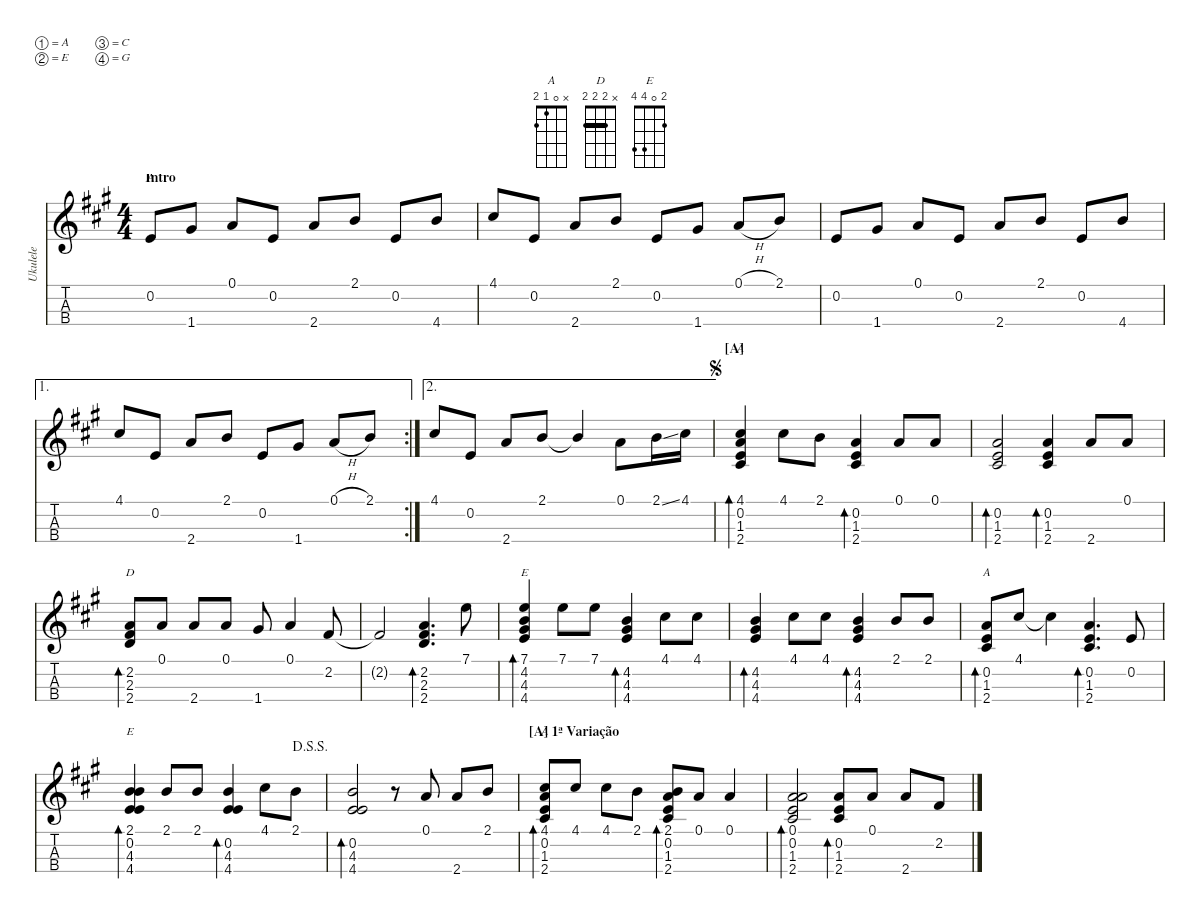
\defaultSystemsLayout 4
\hideDynamics
\bracketExtendMode nobrackets
\otherSystemsTrackNameOrientation horizontal
\defaultBarNumberDisplay Hide
\track ("Ukulele" "Ukulele") {defaultSystemsLayout 5 instrument acousticguitarnylon}
\staff {score tabs}
\tuning (A4 E4 C4 G4)
\displaytranspose 0
\chord ("A" x 0 x x)
\chord ("A" 4 0 1 2)
\chord ("D" x 2 2 2) {barre (2 2)}
\chord ("E" 7 4 4 4) {firstfret 4 barre (4 4)}
\chord ("A" x 0 1 2)
\chord ("E" 2 0 4 4)
\ts (4 4)
\section ("" "Intro")
\tempo (120 hide)
\clef g2
\ks a
0.2{acc forcenatural}.8{ch "A" dy mf instrument acousticguitarnylon beam Up} 1.4{acc #}.8{beam Up} 0.1{acc forcenatural}.8{beam Up} 0.2{acc forcenatural}.8{beam Up} 2.4{acc forcenatural}.8{beam Up} 2.1{acc forcenatural}.8{beam Up} 0.2{acc forcenatural}.8{beam Up} 4.4{acc forcenatural}.8{beam Up} |
4.1{acc #}.8{beam Up} 0.2{acc forcenatural}.8{beam Up} 2.4{acc forcenatural}.8{beam Up} 2.1{acc forcenatural}.8{beam Up} 0.2{acc forcenatural}.8{beam Up} 1.4{acc #}.8{beam Up} 0.1{h acc forcenatural}.8{beam Up} 2.1{acc forcenatural}.8{beam Up} |
0.2{acc forcenatural}.8{beam Up} 1.4{acc #}.8{beam Up} 0.1{acc forcenatural}.8{beam Up} 0.2{acc forcenatural}.8{beam Up} 2.4{acc forcenatural}.8{beam Up} 2.1{acc forcenatural}.8{beam Up} 0.2{acc forcenatural}.8{beam Up} 4.4{acc forcenatural}.8{beam Up} |
\ae 1
\rc 2
4.1{acc #}.8{beam Up} 0.2{acc forcenatural}.8{beam Up} 2.4{acc forcenatural}.8{beam Up} 2.1{acc forcenatural}.8{beam Up} 0.2{acc forcenatural}.8{beam Up} 1.4{acc #}.8{beam Up} 0.1{h acc forcenatural}.8{beam Up} 2.1{acc forcenatural}.8{beam Up} |
\ae 2
4.1{acc #}.8{beam Up} 0.2{acc forcenatural}.8{beam Up} 2.4{acc forcenatural}.8{beam Up} 2.1{acc forcenatural}.8{beam Up} 2.1{t acc forcenatural}.4{beam Up} 0.1{acc forcenatural}.8{beam Down} 2.1{ss acc forcenatural}.16{beam Down} 4.1{acc #}.16{beam Down} |
\section ("A" "")
\jump segno
(4.1{acc #} 1.3{acc #} 0.2{acc forcenatural} 2.4{acc forcenatural}).4{bd 30 ch "A" beam Up} 4.1{acc #}.8{beam Down} 2.1{acc forcenatural}.8{beam Down} (2.4{acc forcenatural} 0.2{acc forcenatural} 1.3{acc #}).4{bd 30 beam Up} 0.1{acc forcenatural}.8{beam Up} 0.1{acc forcenatural}.8{beam Up} |
(2.4{acc forcenatural} 0.2{acc forcenatural} 1.3{acc #}).2{bd 30 beam Up} (2.4{acc forcenatural} 0.2{acc forcenatural} 1.3{acc #}).4{bd 30 beam Up} 2.4{acc forcenatural}.8{beam Up} 0.1{acc forcenatural}.8{beam Up} |
(2.3{acc forcenatural} 2.2{acc #} 2.4{acc forcenatural}).8{bd 30 ch "D" beam Up} 0.1{acc forcenatural}.8{beam Up} 2.4{acc forcenatural}.8{beam Up} 0.1{acc forcenatural}.8{beam Up} 1.4{acc #}.8{beam Up} 0.1{acc forcenatural}.4{beam Up} 2.2{acc #}.8{beam Up} |
2.2{t acc #}.2{beam Up} (2.2{acc #} 2.3{acc forcenatural} 2.4{acc forcenatural}).4{d bd 30 beam Up} 7.1{acc forcenatural}.8{beam Down} |
(7.1{acc forcenatural} 4.3{acc forcenatural} 4.2{acc #} 4.4{acc forcenatural}).4{bd 30 ch "E" beam Up} 7.1{acc forcenatural}.8{beam Down} 7.1{acc forcenatural}.8{beam Down} (4.4{acc forcenatural} 4.2{acc #} 4.3{acc forcenatural}).4{bd 30 beam Up} 4.1{acc #}.8{beam Down} 4.1{acc #}.8{beam Down} |
(4.4{acc forcenatural} 4.2{acc #} 4.3{acc forcenatural}).4{bd 30 beam Up} 4.1{acc #}.8{beam Down} 4.1{acc #}.8{beam Down} (4.4{acc forcenatural} 4.2{acc #} 4.3{acc forcenatural}).4{bd 30 beam Up} 2.1{acc forcenatural}.8{beam Up} 2.1{acc forcenatural}.8{beam Up} |
(1.3{acc #} 0.2{acc forcenatural} 2.4{acc forcenatural}).8{bd 30 ch "A" beam Up} 4.1{acc #}.8{beam Up} 4.1{t acc #}.4{beam Down} (2.4{acc forcenatural} 0.2{acc forcenatural} 1.3{acc #}).4{d bd 30 beam Up} 0.2{acc forcenatural}.8{beam Up} |
\jump dalsegnosegno
(2.1{acc forcenatural} 0.2{acc forcenatural} 4.3{acc forcenatural} 4.4{acc forcenatural}).4{bd 30 ch "E" beam Up} 2.1{acc forcenatural}.8{beam Up} 2.1{acc forcenatural}.8{beam Up} (0.2{acc forcenatural} 4.3{acc forcenatural} 4.4{acc forcenatural}).4{bd 30 beam Up} 4.1{acc #}.8{beam Down} 2.1{acc forcenatural}.8{beam Down} |
(0.2{acc forcenatural} 4.3{acc forcenatural} 4.4{acc forcenatural}).2{bd 30 beam Up} r.8{beam Up} 0.1{acc forcenatural}.8{beam Up} 2.4{acc forcenatural}.8{beam Up} 2.1{acc forcenatural}.8{beam Up} |
\section ("A" "1ª Variação")
(4.1{acc #} 1.3{acc #} 0.2{acc forcenatural} 2.4{acc forcenatural}).8{bd 30 ch "A" beam Up} 4.1{acc #}.8{beam Up} 4.1{acc #}.8{beam Down} 2.1{acc forcenatural}.8{beam Down} (2.4{acc forcenatural} 0.2{acc forcenatural} 1.3{acc #} 2.1{acc forcenatural}).8{bd 30 beam Up} 0.1{acc forcenatural}.8{beam Up} 0.1{acc forcenatural}.4{beam Up} |
(2.4{acc forcenatural} 0.2{acc forcenatural} 1.3{acc #} 0.1{acc forcenatural}).2{bd 30 beam Up} (2.4{acc forcenatural} 0.2{acc forcenatural} 1.3{acc #}).8{bd 30 beam Up} 0.1{acc forcenatural}.8{beam Up} 2.4{acc forcenatural}.8{beam Up} 2.2{acc #}.8{beam Up}
